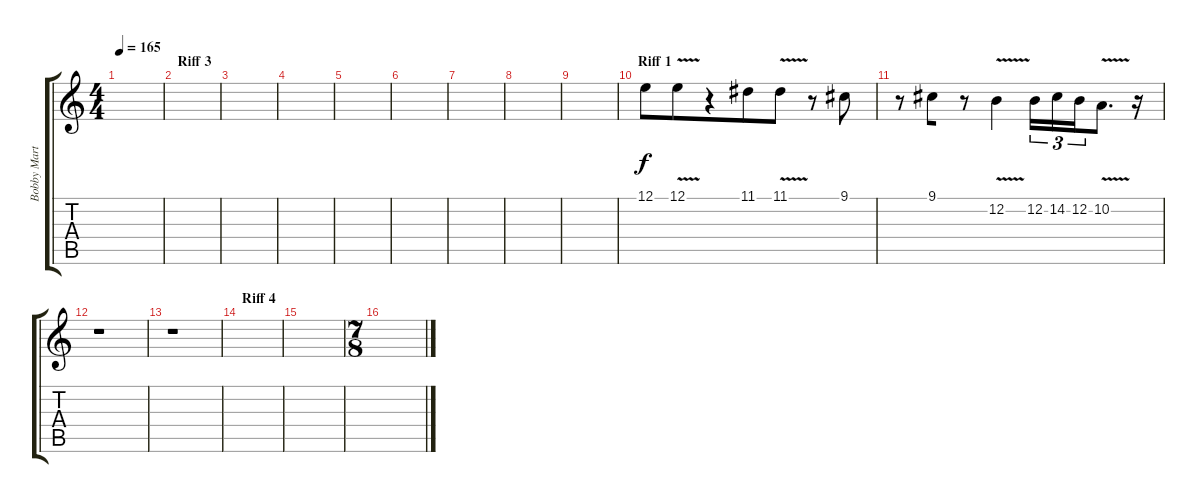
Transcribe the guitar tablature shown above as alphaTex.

\track ("Bobby Martin - Saxophone" "Bobby Mart") {instrument tenorsax}
\staff {score tabs}
\tuning (E4 B3 G3 D3 A2 E2) {hide}
\ts (4 4)
\tempo 165
\clef g2
\ks c
|
\section ("" "Riff 3")
|
|
|
|
|
|
|
|
\section ("" "Riff 1")
12.1.8 12.1{v}.8{beam merge} r.4{beam merge} 11.1.8 11.1{v}.8 r.8{beam merge} 9.1.8 |
r.8 9.1.8{beam merge} r.8 12.2{v}.4 12.2.16{tu (3 2) beam merge} 14.2.16{tu (3 2)} 12.2.16{tu (3 2) beam merge} 10.2{v}.8{d} r.16 |
r.1 |
r.1 |
\section ("" "Riff 4")
|
|
\ts (7 8)
